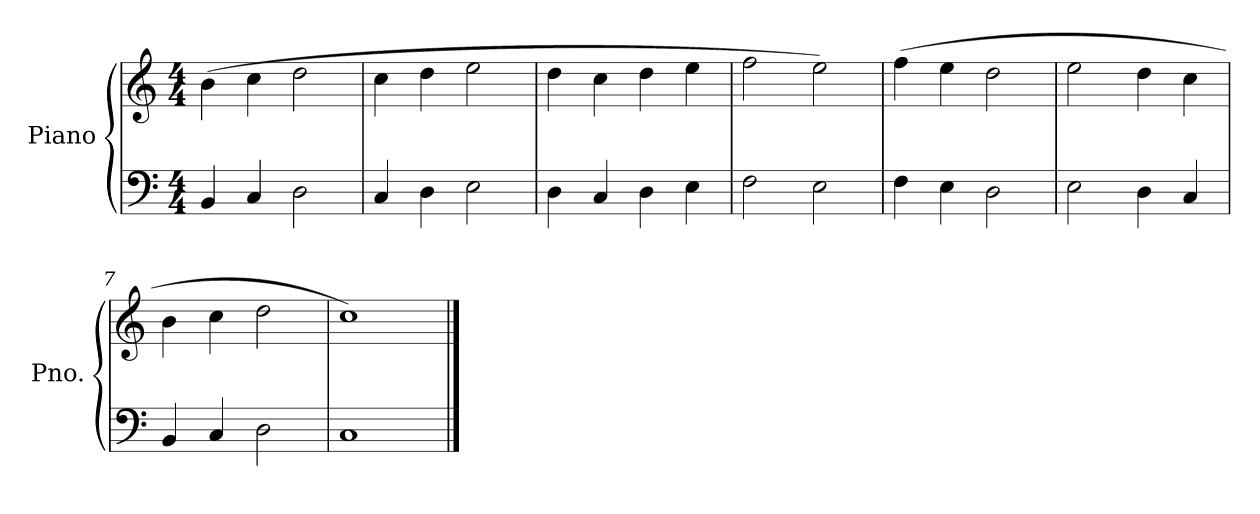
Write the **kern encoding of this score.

**kern	**kern
*part1	*part1
*staff2	*staff1
*I"Piano	*
*I'Pno.	*
*clefF4	*clefG2
*k[]	*k[]
*M4/4	*M4/4
*MM96	*MM96
=1	=1
4BB/	(>4b\
4C/	4cc\
2D\	2dd\
=2	=2
4C/	4cc\
4D\	4dd\
2E\	2ee\
=3	=3
4D\	4dd\
4C/	4cc\
4D\	4dd\
4E\	4ee\
=4	=4
2F\	2ff\
2E\	2ee\)
=5	=5
4F\	(>4ff\
4E\	4ee\
2D\	2dd\
=6	=6
2E\	2ee\
4D\	4dd\
4C/	4cc\
=7	=7
4BB/	4b\
4C/	4cc\
2D\	2dd\
=8	=8
1C	1cc)
==	==
*-	*-
